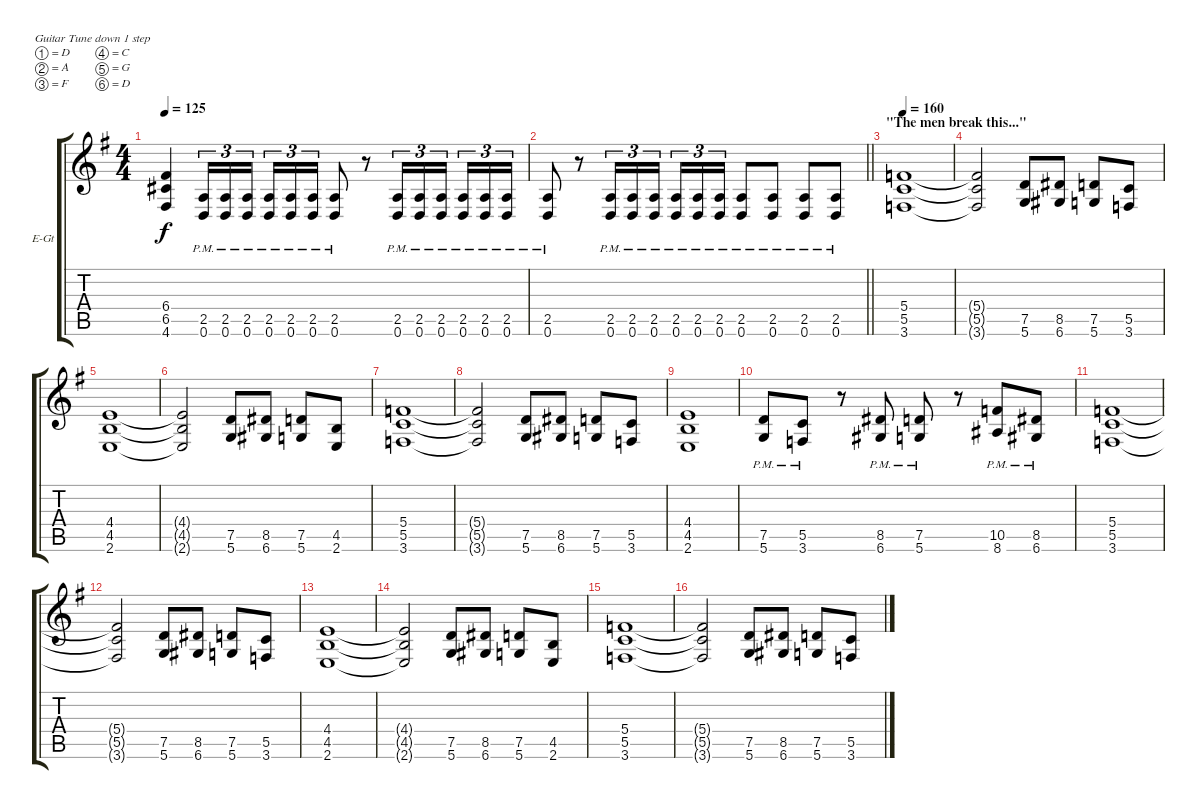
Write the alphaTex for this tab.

\bracketExtendMode groupsimilarinstruments
\firstSystemTrackNameOrientation horizontal
\otherSystemsTrackNameOrientation horizontal
\track ("Solo-guitar - Galder (fix)" "E-Gt") {instrument distortionguitar}
\staff {score tabs}
\tuning (D4 A3 F3 C3 G2 D2)
\ts (4 4)
\tempo 125
\clef g2
\ks g
(6.4 6.5 4.6).4{dy f} (2.5{pm} 0.6{pm}).16{tu (3 2)} (2.5{pm} 0.6{pm}).16{tu (3 2)} (2.5{pm} 0.6{pm}).16{tu (3 2)} (2.5{pm} 0.6{pm}).16{tu (3 2)} (2.5{pm} 0.6{pm}).16{tu (3 2)} (2.5{pm} 0.6{pm}).16{tu (3 2)} (2.5{pm} 0.6{pm}).8 r.8 (2.5{pm} 0.6{pm}).16{tu (3 2)} (2.5{pm} 0.6{pm}).16{tu (3 2)} (2.5{pm} 0.6{pm}).16{tu (3 2)} (2.5{pm} 0.6{pm}).16{tu (3 2)} (2.5{pm} 0.6{pm}).16{tu (3 2)} (2.5{pm} 0.6{pm}).16{tu (3 2)} |
\barLineRight lightlight
(2.5{pm} 0.6{pm}).8 r.8 (2.5{pm} 0.6{pm}).16{tu (3 2)} (2.5{pm} 0.6{pm}).16{tu (3 2)} (2.5{pm} 0.6{pm}).16{tu (3 2)} (2.5{pm} 0.6{pm}).16{tu (3 2)} (2.5{pm} 0.6{pm}).16{tu (3 2)} (2.5{pm} 0.6{pm}).16{tu (3 2)} (2.5{pm} 0.6{pm}).8 (2.5{pm} 0.6{pm}).8 (2.5{pm} 0.6{pm}).8 (2.5{pm} 0.6{pm}).8 |
\section ("" "\"The men break this...\"")
\tempo 160
(5.4 5.5 3.6).1 |
(5.4{t} 5.5{t} 3.6{t}).2 (7.5 5.6).8 (8.5 6.6).8 (7.5 5.6).8 (5.5 3.6).8 |
(4.4 4.5 2.6).1 |
(4.4{t} 4.5{t} 2.6{t}).2 (7.5 5.6).8 (8.5 6.6).8 (7.5 5.6).8 (4.5 2.6).8 |
(5.4 5.5 3.6).1 |
(5.4{t} 5.5{t} 3.6{t}).2 (7.5 5.6).8 (8.5 6.6).8 (7.5 5.6).8 (5.5 3.6).8 |
(4.4 4.5 2.6).1 |
(7.5{pm} 5.6{pm}).8 (5.5{pm} 3.6{pm}).8 r.8 (8.5{pm} 6.6{pm}).8 (7.5{pm} 5.6{pm}).8 r.8 (10.5{pm} 8.6{pm}).8 (8.5{pm} 6.6{pm}).8 |
(5.4 5.5 3.6).1 |
(5.4{t} 5.5{t} 3.6{t}).2 (7.5 5.6).8 (8.5 6.6).8 (7.5 5.6).8 (5.5 3.6).8 |
(4.4 4.5 2.6).1 |
(4.4{t} 4.5{t} 2.6{t}).2 (7.5 5.6).8 (8.5 6.6).8 (7.5 5.6).8 (4.5 2.6).8 |
(5.4 5.5 3.6).1 |
(5.4{t} 5.5{t} 3.6{t}).2 (7.5 5.6).8 (8.5 6.6).8 (7.5 5.6).8 (5.5 3.6).8
